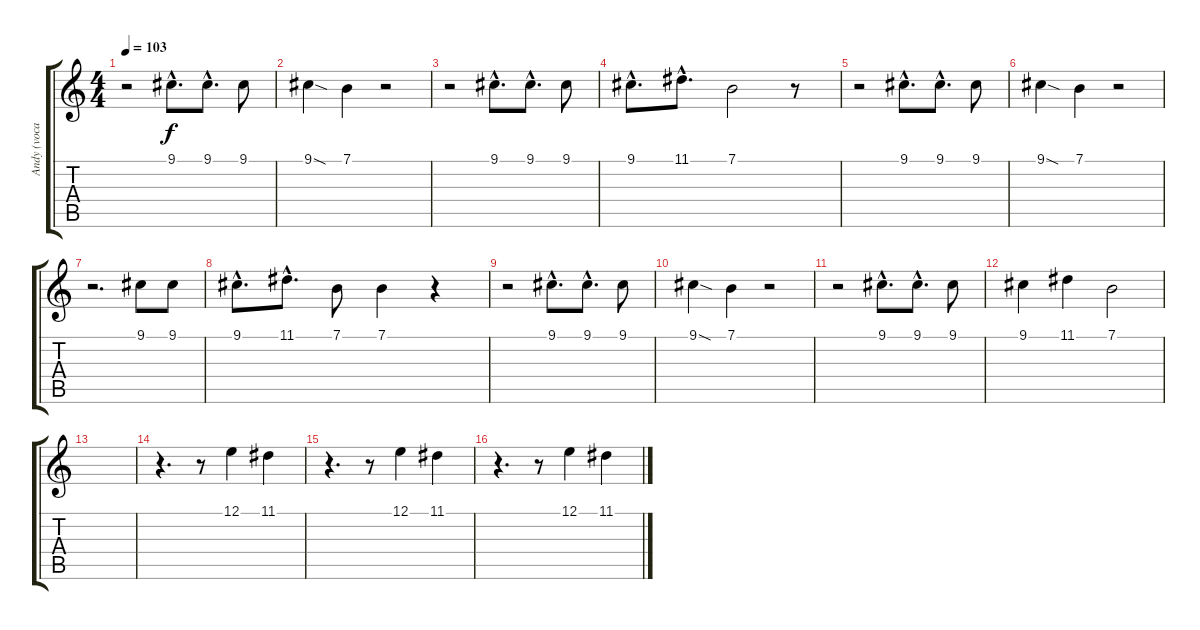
\track ("Andy (vocal 1)" "Andy (voca") {instrument cello}
\staff {score tabs}
\tuning (E4 B3 G3 D3 A2 E2) {hide}
\ts (4 4)
\tempo 103
\clef g2
\ks c
r.2{dy f} 9.1{hac}.8{d} 9.1{hac}.8{d} 9.1.8 |
9.1{sod}.4 7.1.4 r.2 |
r.2 9.1{hac}.8{d} 9.1{hac}.8{d} 9.1.8 |
9.1{hac}.8{d} 11.1{hac}.8{d} 7.1.2 r.8 |
r.2 9.1{hac}.8{d} 9.1{hac}.8{d} 9.1.8 |
9.1{sod}.4 7.1.4 r.2 |
r.2{d} 9.1.8 9.1.8 |
9.1{hac}.8{d} 11.1{hac}.8{d} 7.1.8 7.1.4 r.4 |
r.2 9.1{hac}.8{d} 9.1{hac}.8{d} 9.1.8 |
9.1{sod}.4 7.1.4 r.2 |
r.2 9.1{hac}.8{d} 9.1{hac}.8{d} 9.1.8 |
9.1.4 11.1.4 7.1.2 |
|
r.4{d} r.8 12.1.4 11.1.4 |
r.4{d} r.8 12.1.4 11.1.4 |
r.4{d} r.8 12.1.4 11.1.4
